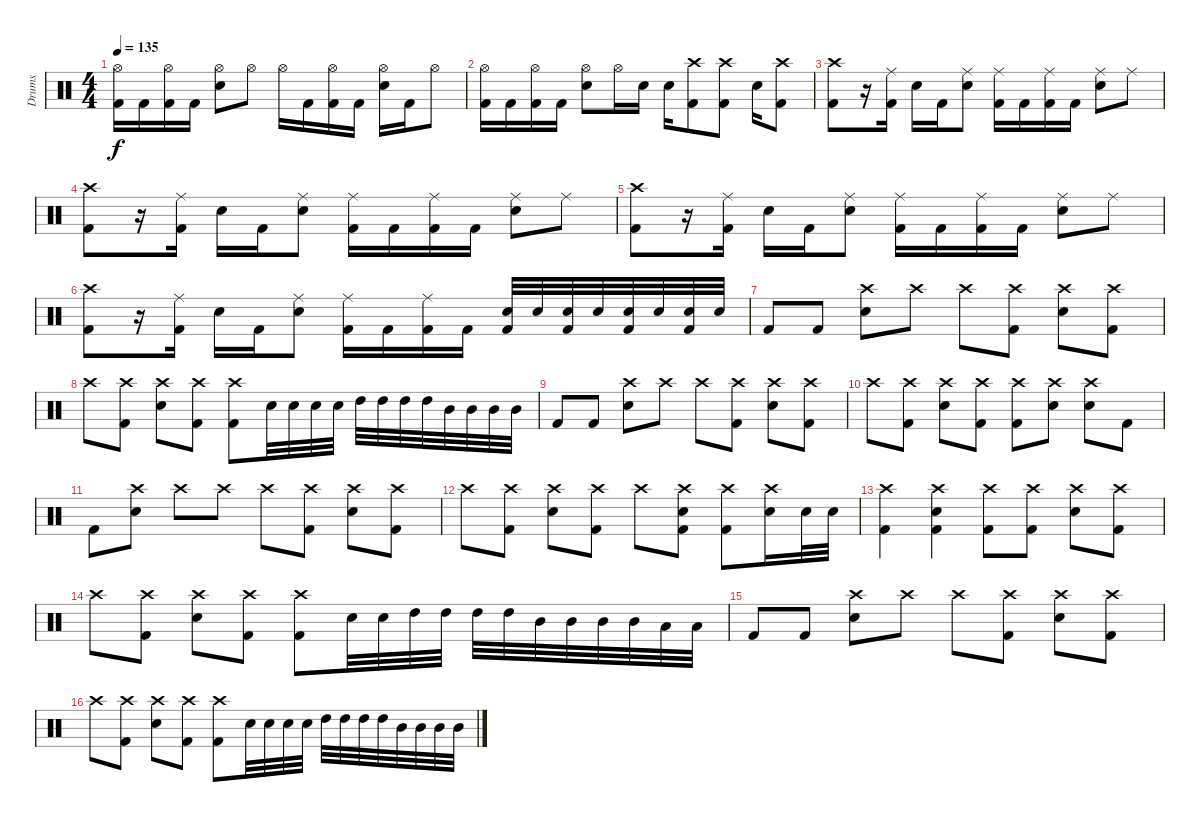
\track ("Drums" "Drums") {instrument percussion}
\staff {score}
\articulation defaults
\ts (4 4)
\tempo 135
\clef neutral
\ks c
("Hi-Hat (open)" "Kick (hit) 2").16{dy f} "Kick (hit) 2".16 ("Hi-Hat (open)" "Kick (hit) 2").16 "Kick (hit) 2".16 ("Hi-Hat (open)" "Electric Snare (hit)").8 "Hi-Hat (open)".8 "Hi-Hat (open)".16 "Kick (hit) 2".16 ("Hi-Hat (open)" "Kick (hit) 2").16 "Kick (hit) 2".16 ("Hi-Hat (open)" "Electric Snare (hit)").16 "Kick (hit) 2".16 "Hi-Hat (open)".8 |
("Hi-Hat (open)" "Kick (hit) 2").16 "Kick (hit) 2".16 ("Hi-Hat (open)" "Kick (hit) 2").16 "Kick (hit) 2".16 ("Hi-Hat (open)" "Electric Snare (hit)").8 "Hi-Hat (open)".16 "Electric Snare (hit)".16 "Electric Snare (hit)".16 ("Crash high (hit)" "Kick (hit) 2").8 ("Crash high (hit)" "Kick (hit) 2").8 "Electric Snare (hit)".16 ("Crash high (hit)" "Kick (hit) 2").8 |
("Crash high (hit)" "Kick (hit) 2").8 r.16 ("Ride (middle)" "Kick (hit) 2").16 "Electric Snare (hit)".16 "Kick (hit) 2".16 ("Ride (middle)" "Electric Snare (hit)").8 ("Ride (middle)" "Kick (hit) 2").16 "Kick (hit) 2".16 ("Ride (middle)" "Kick (hit) 2").16 "Kick (hit) 2".16 ("Ride (middle)" "Electric Snare (hit)").8 "Ride (middle)".8 |
("Crash high (hit)" "Kick (hit) 2").8 r.16 ("Ride (middle)" "Kick (hit) 2").16 "Electric Snare (hit)".16 "Kick (hit) 2".16 ("Ride (middle)" "Electric Snare (hit)").8 ("Ride (middle)" "Kick (hit) 2").16 "Kick (hit) 2".16 ("Ride (middle)" "Kick (hit) 2").16 "Kick (hit) 2".16 ("Ride (middle)" "Electric Snare (hit)").8 "Ride (middle)".8 |
("Crash high (hit)" "Kick (hit) 2").8 r.16 ("Ride (middle)" "Kick (hit) 2").16 "Electric Snare (hit)".16 "Kick (hit) 2".16 ("Ride (middle)" "Electric Snare (hit)").8 ("Ride (middle)" "Kick (hit) 2").16 "Kick (hit) 2".16 ("Ride (middle)" "Kick (hit) 2").16 "Kick (hit) 2".16 ("Ride (middle)" "Electric Snare (hit)").8 "Ride (middle)".8 |
("Crash high (hit)" "Kick (hit) 2").8 r.16 ("Ride (middle)" "Kick (hit) 2").16 "Electric Snare (hit)".16 "Kick (hit) 2".16 ("Ride (middle)" "Electric Snare (hit)").8 ("Ride (middle)" "Kick (hit) 2").16 "Kick (hit) 2".16 ("Ride (middle)" "Kick (hit) 2").16 "Kick (hit) 2".16 ("Electric Snare (hit)" "Kick (hit) 2").32 "Electric Snare (hit)".32 ("Electric Snare (hit)" "Kick (hit) 2").32 "Electric Snare (hit)".32 ("Electric Snare (hit)" "Kick (hit) 2").32 "Electric Snare (hit)".32 ("Electric Snare (hit)" "Kick (hit) 2").32 "Electric Snare (hit)".32 |
"Kick (hit) 2".8 "Kick (hit) 2".8 ("Crash high (hit)" "Electric Snare (hit)").8 "Crash high (hit)".8 "Crash high (hit)".8 ("Crash high (hit)" "Kick (hit) 2").8 ("Crash high (hit)" "Electric Snare (hit)").8 ("Crash high (hit)" "Kick (hit) 2").8 |
"Crash high (hit)".8 ("Crash high (hit)" "Kick (hit) 2").8 ("Crash high (hit)" "Electric Snare (hit)").8 ("Crash high (hit)" "Kick (hit) 2").8 ("Crash high (hit)" "Kick (hit) 2").8 "Electric Snare (hit)".32 "Electric Snare (hit)".32 "Electric Snare (hit)".32 "Electric Snare (hit)".32 "High Tom (hit)".32 "High Tom (hit)".32 "High Tom (hit)".32 "High Tom (hit)".32 "Mid Tom (hit)".32 "Mid Tom (hit)".32 "Mid Tom (hit)".32 "Mid Tom (hit)".32 |
"Kick (hit) 2".8 "Kick (hit) 2".8 ("Crash high (hit)" "Electric Snare (hit)").8 "Crash high (hit)".8 "Crash high (hit)".8 ("Crash high (hit)" "Kick (hit) 2").8 ("Crash high (hit)" "Electric Snare (hit)").8 ("Crash high (hit)" "Kick (hit) 2").8 |
"Crash high (hit)".8 ("Crash high (hit)" "Kick (hit) 2").8 ("Crash high (hit)" "Electric Snare (hit)").8 ("Crash high (hit)" "Kick (hit) 2").8 ("Crash high (hit)" "Kick (hit) 2").8 ("Crash high (hit)" "Electric Snare (hit)").8 ("Crash high (hit)" "Electric Snare (hit)").8 "Kick (hit) 2".8 |
"Kick (hit) 2".8 ("Crash high (hit)" "Electric Snare (hit)").8 "Crash high (hit)".8 "Crash high (hit)".8 "Crash high (hit)".8 ("Crash high (hit)" "Kick (hit) 2").8 ("Crash high (hit)" "Electric Snare (hit)").8 ("Crash high (hit)" "Kick (hit) 2").8 |
"Crash high (hit)".8 ("Crash high (hit)" "Kick (hit) 2").8 ("Crash high (hit)" "Electric Snare (hit)").8 ("Crash high (hit)" "Kick (hit) 2").8 "Crash high (hit)".8 ("Crash high (hit)" "Electric Snare (hit)" "Kick (hit) 2").8 ("Crash high (hit)" "Kick (hit) 2").8 ("Crash high (hit)" "Electric Snare (hit)").16 "Electric Snare (hit)".32 "Electric Snare (hit)".32 |
("Crash high (hit)" "Kick (hit) 2").4 ("Crash high (hit)" "Electric Snare (hit)" "Kick (hit) 2").4 ("Crash high (hit)" "Kick (hit) 2").8 ("Crash high (hit)" "Kick (hit) 2").8 ("Crash high (hit)" "Electric Snare (hit)").8 ("Crash high (hit)" "Kick (hit) 2").8 |
"Crash high (hit)".8 ("Crash high (hit)" "Kick (hit) 2").8 ("Crash high (hit)" "Electric Snare (hit)").8 ("Crash high (hit)" "Kick (hit) 2").8 ("Crash high (hit)" "Kick (hit) 2").8 "Electric Snare (hit)".32 "Electric Snare (hit)".32 "High Tom (hit)".32 "High Tom (hit)".32 "High Tom (hit)".32 "High Tom (hit)".32 "Mid Tom (hit)".32 "Mid Tom (hit)".32 "Mid Tom (hit)".32 "Mid Tom (hit)".32 "Low Tom (hit)".32 "Low Tom (hit)".32 |
"Kick (hit) 2".8 "Kick (hit) 2".8 ("Crash high (hit)" "Electric Snare (hit)").8 "Crash high (hit)".8 "Crash high (hit)".8 ("Crash high (hit)" "Kick (hit) 2").8 ("Crash high (hit)" "Electric Snare (hit)").8 ("Crash high (hit)" "Kick (hit) 2").8 |
"Crash high (hit)".8 ("Crash high (hit)" "Kick (hit) 2").8 ("Crash high (hit)" "Electric Snare (hit)").8 ("Crash high (hit)" "Kick (hit) 2").8 ("Crash high (hit)" "Kick (hit) 2").8 "Electric Snare (hit)".32 "Electric Snare (hit)".32 "Electric Snare (hit)".32 "Electric Snare (hit)".32 "High Tom (hit)".32 "High Tom (hit)".32 "High Tom (hit)".32 "High Tom (hit)".32 "Mid Tom (hit)".32 "Mid Tom (hit)".32 "Mid Tom (hit)".32 "Mid Tom (hit)".32
